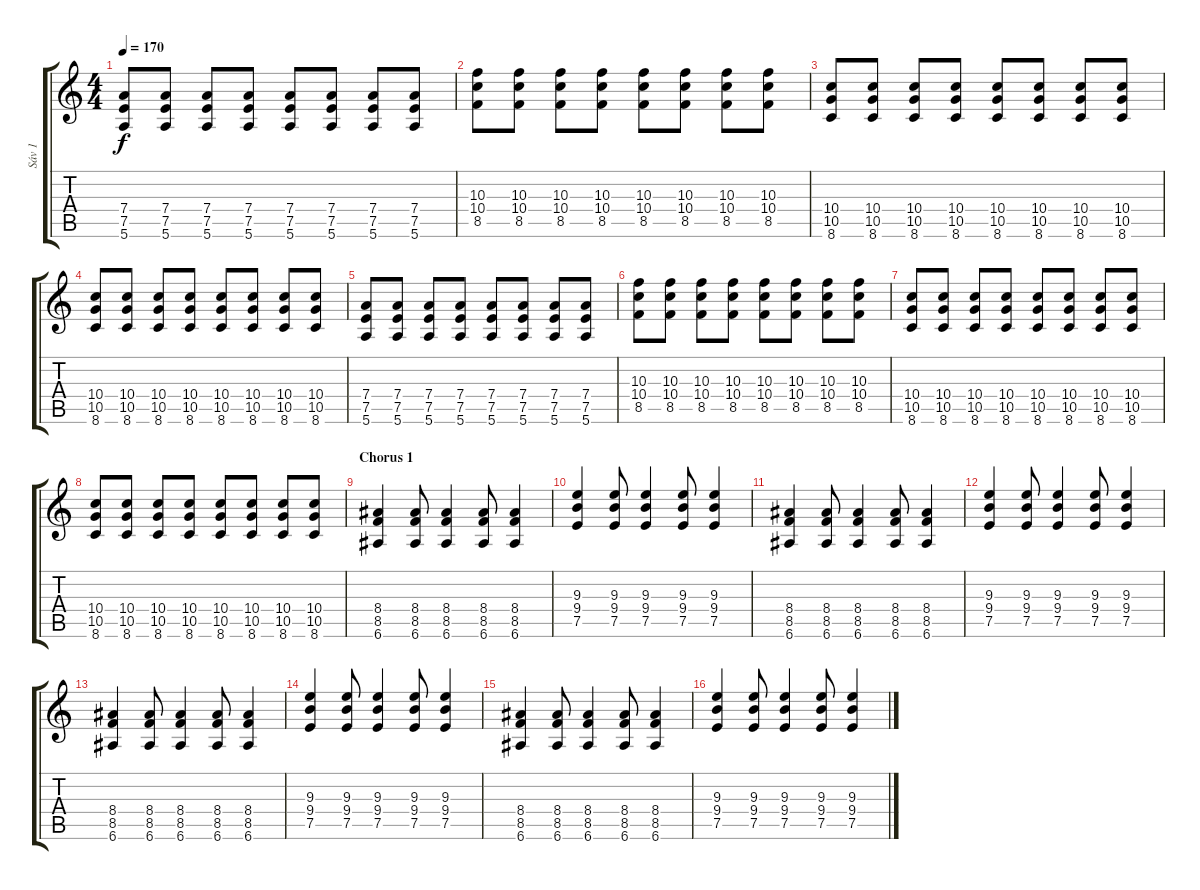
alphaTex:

\track ("Sáv 1" "Sáv 1") {instrument distortionguitar}
\staff {score tabs}
\tuning (E4 B3 G3 D3 A2 E2) {hide}
\ts (4 4)
\tempo 170
\clef g2
\ks c
(7.4 7.5 5.6).8{dy f} (7.4 7.5 5.6).8 (7.4 7.5 5.6).8 (7.4 7.5 5.6).8 (7.4 7.5 5.6).8 (7.4 7.5 5.6).8 (7.4 7.5 5.6).8 (7.4 7.5 5.6).8 |
(10.3 10.4 8.5).8 (10.3 10.4 8.5).8 (10.3 10.4 8.5).8 (10.3 10.4 8.5).8 (10.3 10.4 8.5).8 (10.3 10.4 8.5).8 (10.3 10.4 8.5).8 (10.3 10.4 8.5).8 |
(10.4 10.5 8.6).8 (10.4 10.5 8.6).8 (10.4 10.5 8.6).8 (10.4 10.5 8.6).8 (10.4 10.5 8.6).8 (10.4 10.5 8.6).8 (10.4 10.5 8.6).8 (10.4 10.5 8.6).8 |
(10.4 10.5 8.6).8 (10.4 10.5 8.6).8 (10.4 10.5 8.6).8 (10.4 10.5 8.6).8 (10.4 10.5 8.6).8 (10.4 10.5 8.6).8 (10.4 10.5 8.6).8 (10.4 10.5 8.6).8 |
(7.4 7.5 5.6).8 (7.4 7.5 5.6).8 (7.4 7.5 5.6).8 (7.4 7.5 5.6).8 (7.4 7.5 5.6).8 (7.4 7.5 5.6).8 (7.4 7.5 5.6).8 (7.4 7.5 5.6).8 |
(10.3 10.4 8.5).8 (10.3 10.4 8.5).8 (10.3 10.4 8.5).8 (10.3 10.4 8.5).8 (10.3 10.4 8.5).8 (10.3 10.4 8.5).8 (10.3 10.4 8.5).8 (10.3 10.4 8.5).8 |
(10.4 10.5 8.6).8 (10.4 10.5 8.6).8 (10.4 10.5 8.6).8 (10.4 10.5 8.6).8 (10.4 10.5 8.6).8 (10.4 10.5 8.6).8 (10.4 10.5 8.6).8 (10.4 10.5 8.6).8 |
(10.4 10.5 8.6).8 (10.4 10.5 8.6).8 (10.4 10.5 8.6).8 (10.4 10.5 8.6).8 (10.4 10.5 8.6).8 (10.4 10.5 8.6).8 (10.4 10.5 8.6).8 (10.4 10.5 8.6).8 |
\section ("" "Chorus 1")
(8.4 8.5 6.6).4 (8.4 8.5 6.6).8 (8.4 8.5 6.6).4 (8.4 8.5 6.6).8 (8.4 8.5 6.6).4 |
(9.3 9.4 7.5).4 (9.3 9.4 7.5).8 (9.3 9.4 7.5).4 (9.3 9.4 7.5).8 (9.3 9.4 7.5).4 |
(8.4 8.5 6.6).4 (8.4 8.5 6.6).8 (8.4 8.5 6.6).4 (8.4 8.5 6.6).8 (8.4 8.5 6.6).4 |
(9.3 9.4 7.5).4 (9.3 9.4 7.5).8 (9.3 9.4 7.5).4 (9.3 9.4 7.5).8 (9.3 9.4 7.5).4 |
(8.4 8.5 6.6).4 (8.4 8.5 6.6).8 (8.4 8.5 6.6).4 (8.4 8.5 6.6).8 (8.4 8.5 6.6).4 |
(9.3 9.4 7.5).4 (9.3 9.4 7.5).8 (9.3 9.4 7.5).4 (9.3 9.4 7.5).8 (9.3 9.4 7.5).4 |
(8.4 8.5 6.6).4 (8.4 8.5 6.6).8 (8.4 8.5 6.6).4 (8.4 8.5 6.6).8 (8.4 8.5 6.6).4 |
(9.3 9.4 7.5).4 (9.3 9.4 7.5).8 (9.3 9.4 7.5).4 (9.3 9.4 7.5).8 (9.3 9.4 7.5).4
